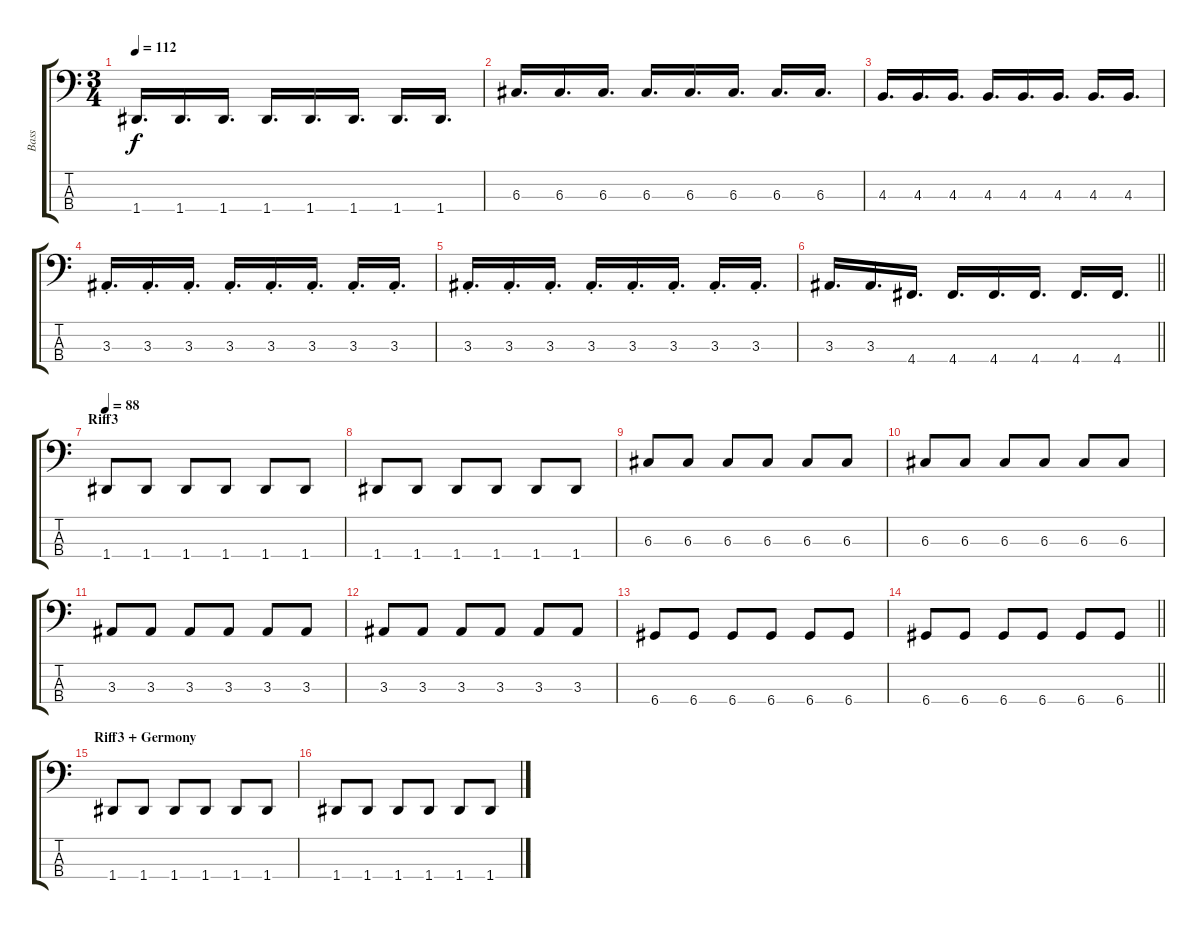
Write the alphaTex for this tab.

\track ("Bass" "Bass") {instrument electricbassfinger}
\staff {score tabs}
\tuning (F2 C2 G1 D1) {hide}
\ts (3 4)
\tempo 112
\clef f4
\ks c
1.4.16{d dy f} 1.4.16{d} 1.4.16{d} 1.4.16{d} 1.4.16{d} 1.4.16{d} 1.4.16{d} 1.4.16{d} |
6.3.16{d} 6.3.16{d} 6.3.16{d} 6.3.16{d} 6.3.16{d} 6.3.16{d} 6.3.16{d} 6.3.16{d} |
4.3.16{d} 4.3.16{d} 4.3.16{d} 4.3.16{d} 4.3.16{d} 4.3.16{d} 4.3.16{d} 4.3.16{d} |
3.3{st}.16{d} 3.3{st}.16{d} 3.3{st}.16{d} 3.3{st}.16{d} 3.3{st}.16{d} 3.3{st}.16{d} 3.3{st}.16{d} 3.3{st}.16{d} |
3.3{st}.16{d} 3.3{st}.16{d} 3.3{st}.16{d} 3.3{st}.16{d} 3.3{st}.16{d} 3.3{st}.16{d} 3.3{st}.16{d} 3.3{st}.16{d} |
\barLineRight lightlight
3.3.16{d} 3.3.16{d} 4.4.16{d} 4.4.16{d} 4.4.16{d} 4.4.16{d} 4.4.16{d} 4.4.16{d} |
\section ("" "Riff3")
\tempo 88
1.4.8 1.4.8 1.4.8 1.4.8 1.4.8 1.4.8 |
1.4.8 1.4.8 1.4.8 1.4.8 1.4.8 1.4.8 |
6.3.8 6.3.8 6.3.8 6.3.8 6.3.8 6.3.8 |
6.3.8 6.3.8 6.3.8 6.3.8 6.3.8 6.3.8 |
3.3.8 3.3.8 3.3.8 3.3.8 3.3.8 3.3.8 |
3.3.8 3.3.8 3.3.8 3.3.8 3.3.8 3.3.8 |
6.4.8 6.4.8 6.4.8 6.4.8 6.4.8 6.4.8 |
\barLineRight lightlight
6.4.8 6.4.8 6.4.8 6.4.8 6.4.8 6.4.8 |
\section ("" "Riff3 + Germony")
1.4.8 1.4.8 1.4.8 1.4.8 1.4.8 1.4.8 |
1.4.8 1.4.8 1.4.8 1.4.8 1.4.8 1.4.8
